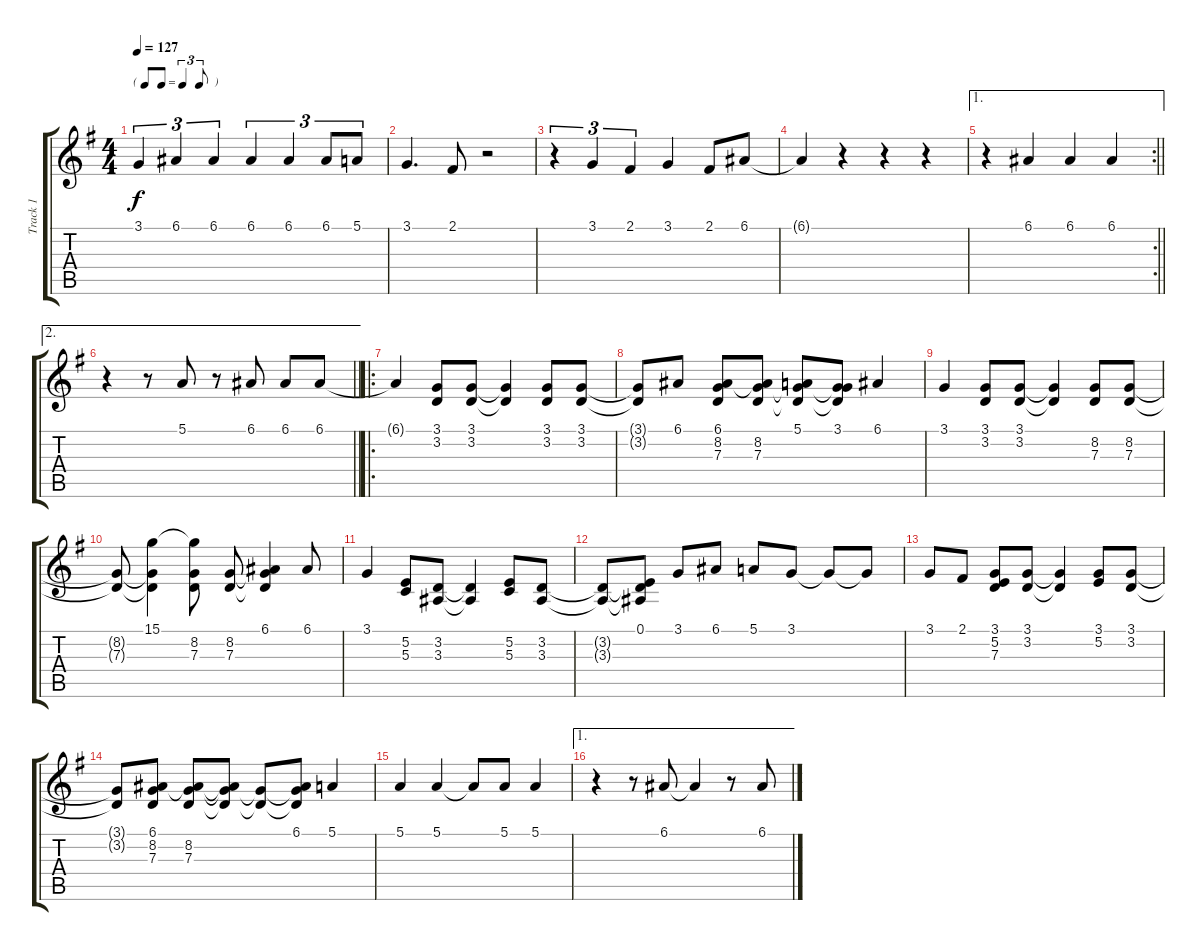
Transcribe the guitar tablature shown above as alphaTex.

\track ("Track 1" "Track 1") {instrument tenorsax}
\staff {score tabs}
\tuning (E4 B3 G3 D3 A2 E2) {hide}
\ts (4 4)
\tf triplet8th
\tempo 127
\clef g2
\ks g
3.1.4{tu (3 2) dy f} 6.1.4{tu (3 2)} 6.1.4{tu (3 2)} 6.1.4{tu (3 2)} 6.1.4{tu (3 2)} 6.1.8{tu (3 2)} 5.1.8{tu (3 2)} |
3.1.4{d} 2.1.8 r.2 |
r.4{tu (3 2)} 3.1.4{tu (3 2)} 2.1.4{tu (3 2)} 3.1.4 2.1.8 6.1.8 |
6.1{t}.4 r.4 r.4 r.4 |
\ae 1
\rc 2
\barLineRight lightlight
r.4 6.1.4 6.1.4 6.1.4 |
\ae 2
\barLineRight lightlight
r.4 r.8 5.1.8 r.8 6.1.8 6.1.8 6.1.8 |
\ro
6.1{t}.4 (3.1 3.2).8 (3.1 3.2).8 (3.1{t} 3.2{t}).4 (3.1 3.2).8 (3.1 3.2).8 |
(3.1{t} 3.2{t}).8 6.1.8 (6.1 8.2 7.3).8 (6.1{t} 8.2 7.3).8 (5.1 8.2{t} 7.3{t}).8 (3.1 8.2{t} 7.3{t}).8 6.1.4 |
3.1.4 (3.1 3.2).8 (3.1 3.2).8 (3.1{t} 3.2{t}).4 (8.2 7.3).8 (8.2 7.3).8 |
(8.2{t} 7.3{t}).8 (15.1 8.2{t} 7.3{t}).4 (15.1{t} 8.2 7.3).8 (8.2 7.3).8 (6.1 8.2{t} 7.3{t}).4 6.1.8 |
3.1.4 (5.2 5.3).8 (3.2 3.3).8 (3.2{t} 3.3{t}).4 (5.2 5.3).8 (3.2 3.3).8 |
(3.2{t} 3.3{t}).8 (0.1 3.2{t} 3.3{t}).8 3.1.8 6.1.8 5.1.8 3.1.8 3.1{t}.8 3.1{t}.8 |
3.1.8 2.1.8 (3.1 5.2 7.3).8 (3.1 3.2).8 (3.1{t} 3.2{t}).4 (3.1 5.2).8 (3.1 3.2).8 |
(3.1{t} 3.2{t}).8 (6.1 8.2 7.3).8 (6.1{t} 8.2 7.3).8 (6.1{t} 8.2{t} 7.3{t}).8 (8.2{t} 7.3{t}).8 (6.1 8.2{t} 7.3{t}).8 5.1.4 |
5.1.4 5.1.4 5.1{t}.8 5.1.8 5.1.4 |
\ae 1
r.4 r.8 6.1.8 6.1{t}.4 r.8 6.1.8
